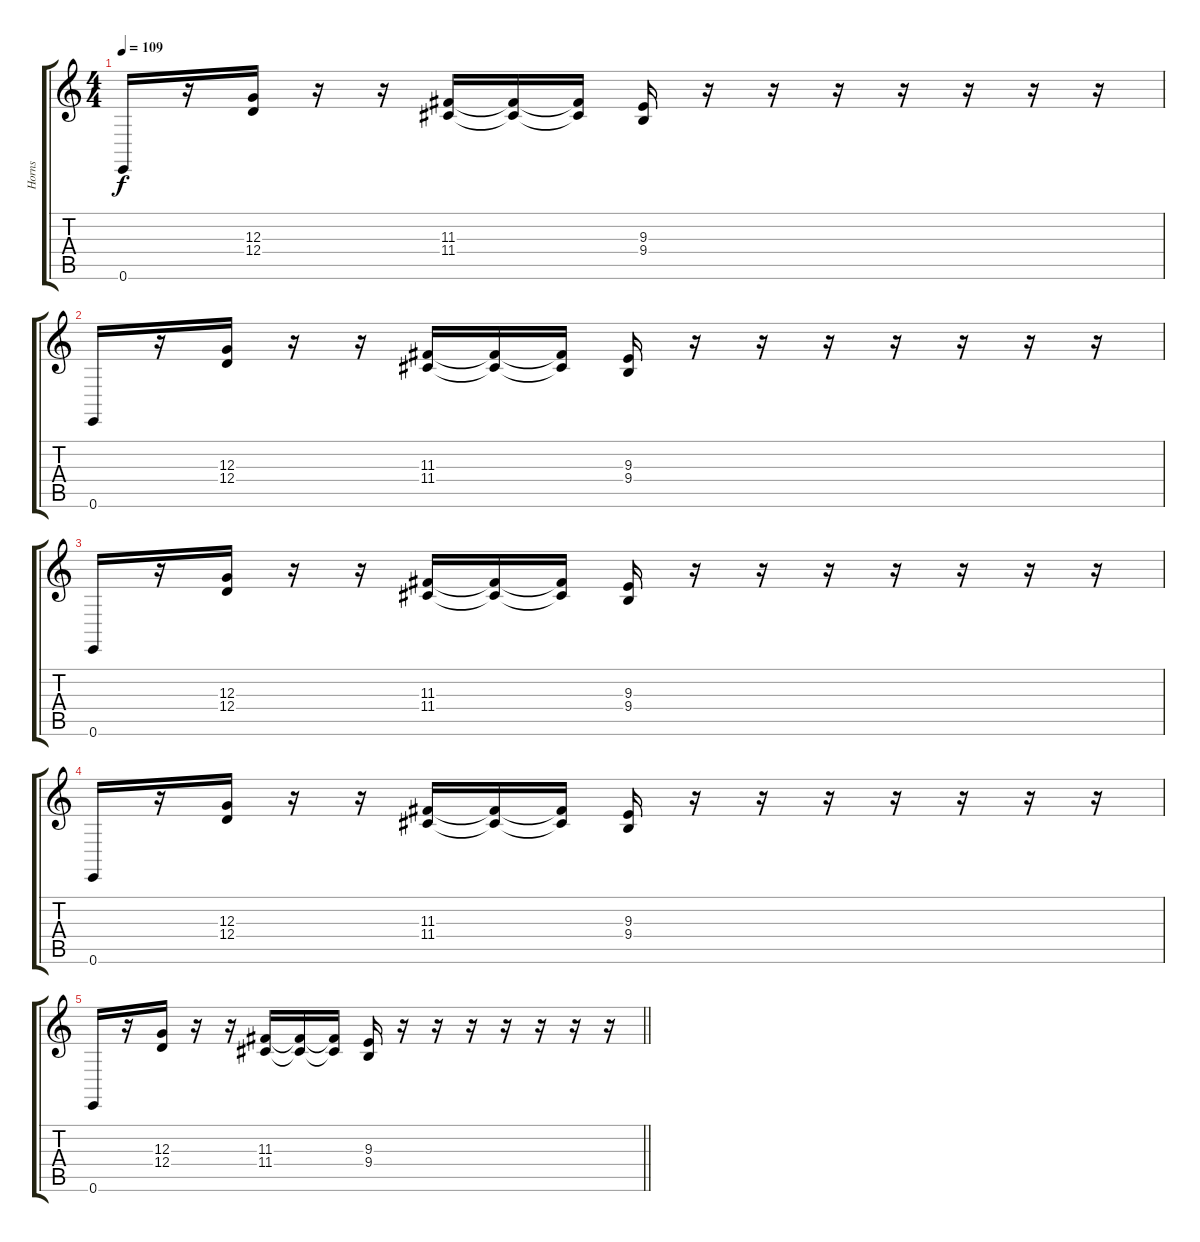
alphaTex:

\track ("Horns" "Horns") {instrument brasssection}
\staff {score tabs}
\tuning (E4 B3 G3 D3 A2 E2) {hide}
\ts (4 4)
\tempo 109
\clef g2
\ks c
0.6.16{dy f} r.16 (12.3 12.4).16 r.16 r.16 (11.3 11.4).16 (11.3{t} 11.4{t}).16 (11.3{t} 11.4{t}).16 (9.3 9.4).16 r.16 r.16 r.16 r.16 r.16 r.16 r.16 |
0.6.16 r.16 (12.3 12.4).16 r.16 r.16 (11.3 11.4).16 (11.3{t} 11.4{t}).16 (11.3{t} 11.4{t}).16 (9.3 9.4).16 r.16 r.16 r.16 r.16 r.16 r.16 r.16 |
0.6.16 r.16 (12.3 12.4).16 r.16 r.16 (11.3 11.4).16 (11.3{t} 11.4{t}).16 (11.3{t} 11.4{t}).16 (9.3 9.4).16 r.16 r.16 r.16 r.16 r.16 r.16 r.16 |
0.6.16 r.16 (12.3 12.4).16 r.16 r.16 (11.3 11.4).16 (11.3{t} 11.4{t}).16 (11.3{t} 11.4{t}).16 (9.3 9.4).16 r.16 r.16 r.16 r.16 r.16 r.16 r.16 |
\barLineRight lightlight
0.6.16 r.16 (12.3 12.4).16 r.16 r.16 (11.3 11.4).16 (11.3{t} 11.4{t}).16 (11.3{t} 11.4{t}).16 (9.3 9.4).16 r.16 r.16 r.16 r.16 r.16 r.16 r.16
